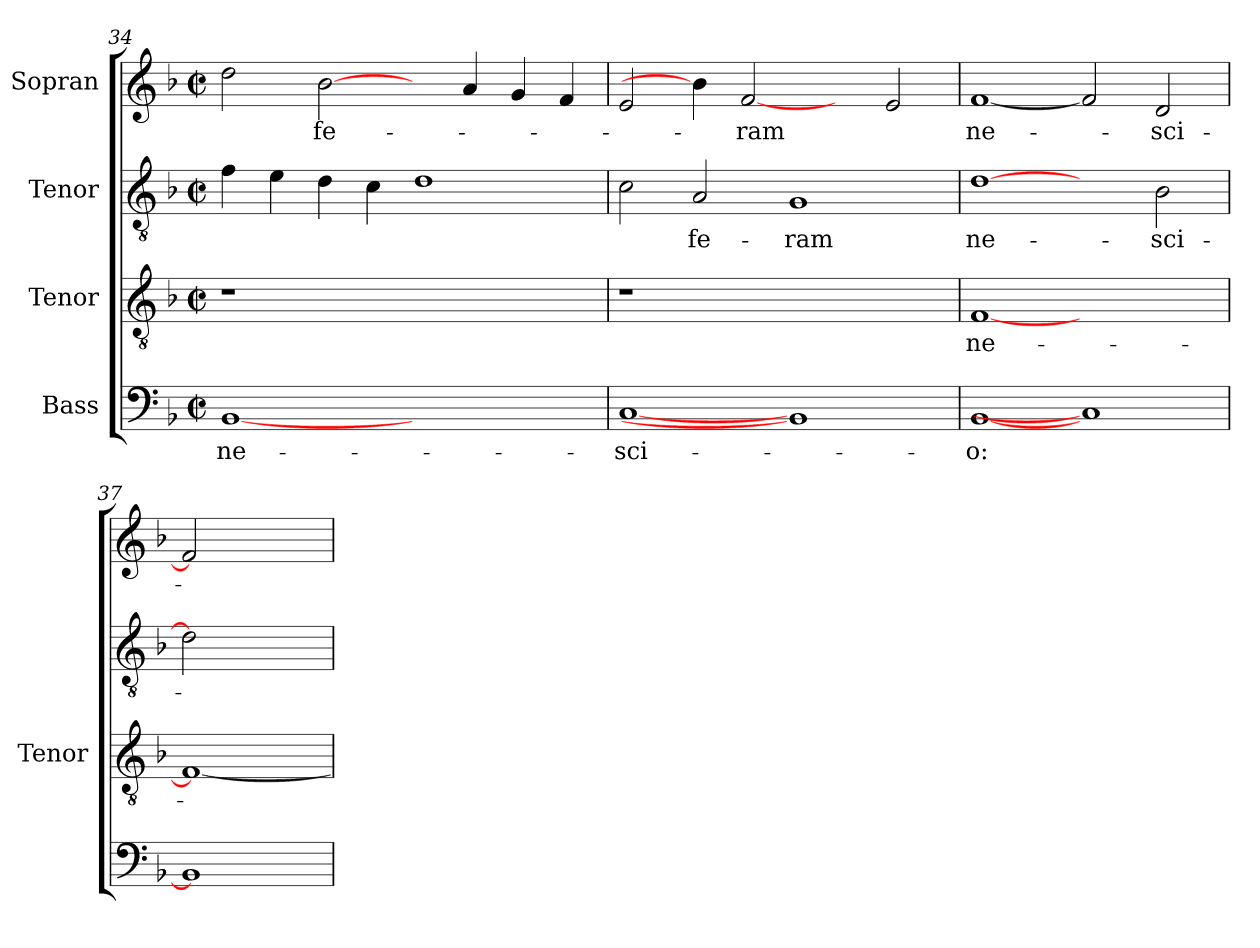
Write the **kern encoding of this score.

**kern	**text	**kern	**text	**kern	**text	**kern	**text
*part4	*part4	*part3	*part3	*part2	*part2	*part1	*part1
*staff4	*staff4	*staff3	*staff3	*staff2	*staff2	*staff1	*staff1
*I"Bass	*	*I"Tenor	*	*I"Tenor	*	*I"Sopran	*
*	*	*I'Tenor	*	*	*	*	*
*clefF4	*	*clefGv2	*	*clefGv2	*	*clefG2	*
*	*	*ITrd7c12	*	*ITrd7c12	*	*	*
*k[b-]	*	*k[b-]	*	*k[b-]	*	*k[b-]	*
*F:	*	*F:	*	*F:	*	*F:	*
*M2/2	*	*M2/2	*	*M2/2	*	*M2/2	*
*met(c|)	*	*met(c|)	*	*met(c|)	*	*met(c|)	*
=34	=34	=34	=34	=34	=34	=34	=34
!	!LO:LY:b:color=#000000	!LO:N:vis=1	!	!	!	!	!
[1BB-i	ne-	1r	.	4Fi\	.	2ddi\	.
.	.	.	.	4Ei\	.	.	.
!	!	!	!	!	!	!	!LO:LY:b:color=#000000
.	.	.	.	4Di\	.	[2b-i\	-fe-
.	.	.	.	4Ci\	.	.	.
1ryy	.	1ryy	.	1Di	.	4ryy	.
.	.	.	.	.	.	4ai/	.
.	.	.	.	.	.	4gi/	.
.	.	.	.	.	.	4fi/	.
=35	=35	=35	=35	=35	=35	=35	=35
!	!LO:LY:b:color=#000000	!LO:N:vis=1	!	!	!	!	!
[1Ci	-sci-	1r	.	2Ci\	.	2ei/	.
!	!	!	!	!	!LO:LY:b:color=#000000	!	!
.	.	.	.	2AAi/	-fe-	4b-i\]	.
!	!	!	!	!	!	!	!LO:LY:b:color=#000000
.	.	.	.	.	.	[2fi	-ram
!	!	!	!	!	!LO:LY:b:color=#000000	!	!
1BB-i]	.	1ryy	.	1GGi	-ram	.	.
.	.	.	.	.	.	4ryy	.
.	.	.	.	.	.	2ei/	.
=36	=36	=36	=36	=36	=36	=36	=36
!	!LO:LY:b:color=#000000	!	!	!	!	!	!
!	!	!	!LO:LY:b:color=#000000	!	!	!	!
!	!	!	!	!	!LO:LY:b:color=#000000	!	!
!	!	!	!	!	!	!	!LO:LY:b:color=#000000
[1BB-i	-o:	[<1FFi	ne-	[1Di	ne-	[1fi	ne-
1Ci]	.	1ryy	.	2ryy	.	2fi]	.
!	!	!	!	!	!LO:LY:b:color=#000000	!	!
!	!	!	!	!	!	!	!LO:LY:b:color=#000000
.	.	.	.	2BB-i\	-sci-	2di/	-sci-
=37	=37	=37	=37	=37	=37	=37	=37
1BB-i]	.	1FFi_	.	2Di]	.	2fi]	.
.	.	.	.	2ryy	.	2ryy	.
=	=	=	=	=	=	=	=
*-	*-	*-	*-	*-	*-	*-	*-
